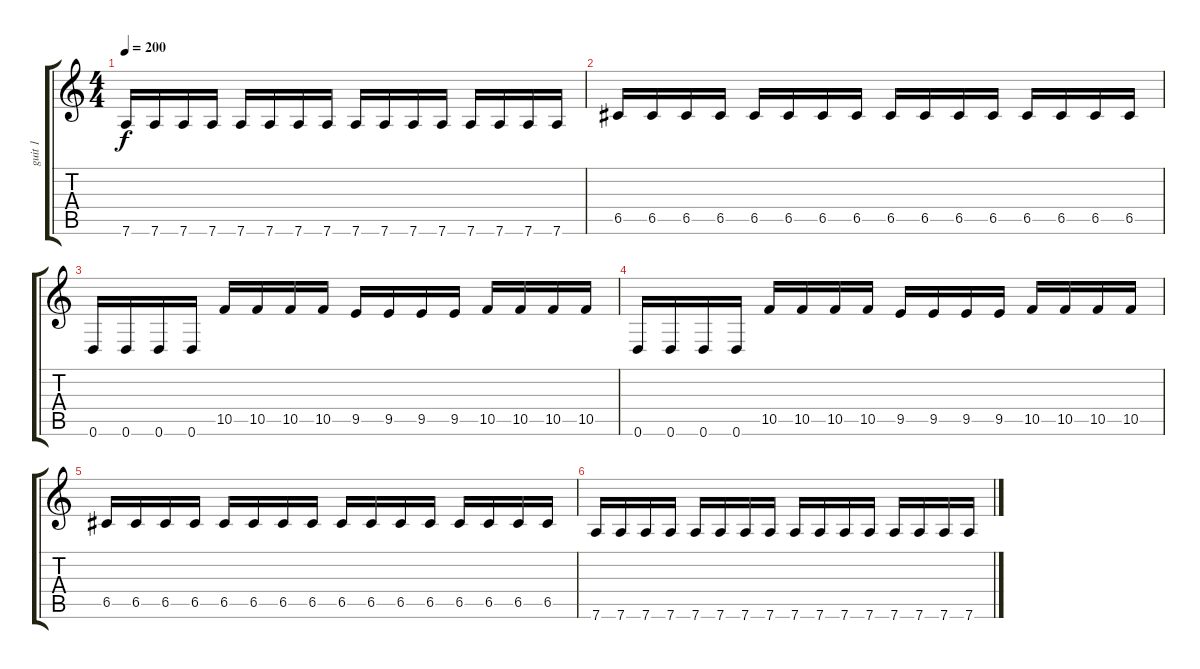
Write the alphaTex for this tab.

\track ("guit 1" "guit 1") {instrument distortionguitar}
\staff {score tabs}
\tuning (D4 A3 F3 C3 G2 D2) {hide}
\ts (4 4)
\tempo 200
\clef g2
\ks c
7.6.16{dy f} 7.6.16 7.6.16 7.6.16 7.6.16 7.6.16 7.6.16 7.6.16 7.6.16 7.6.16 7.6.16 7.6.16 7.6.16 7.6.16 7.6.16 7.6.16 |
6.5.16 6.5.16 6.5.16 6.5.16 6.5.16 6.5.16 6.5.16 6.5.16 6.5.16 6.5.16 6.5.16 6.5.16 6.5.16 6.5.16 6.5.16 6.5.16 |
0.6.16 0.6.16 0.6.16 0.6.16 10.5.16 10.5.16 10.5.16 10.5.16 9.5.16 9.5.16 9.5.16 9.5.16 10.5.16 10.5.16 10.5.16 10.5.16 |
0.6.16 0.6.16 0.6.16 0.6.16 10.5.16 10.5.16 10.5.16 10.5.16 9.5.16 9.5.16 9.5.16 9.5.16 10.5.16 10.5.16 10.5.16 10.5.16 |
6.5.16 6.5.16 6.5.16 6.5.16 6.5.16 6.5.16 6.5.16 6.5.16 6.5.16 6.5.16 6.5.16 6.5.16 6.5.16 6.5.16 6.5.16 6.5.16 |
7.6.16 7.6.16 7.6.16 7.6.16 7.6.16 7.6.16 7.6.16 7.6.16 7.6.16 7.6.16 7.6.16 7.6.16 7.6.16 7.6.16 7.6.16 7.6.16
